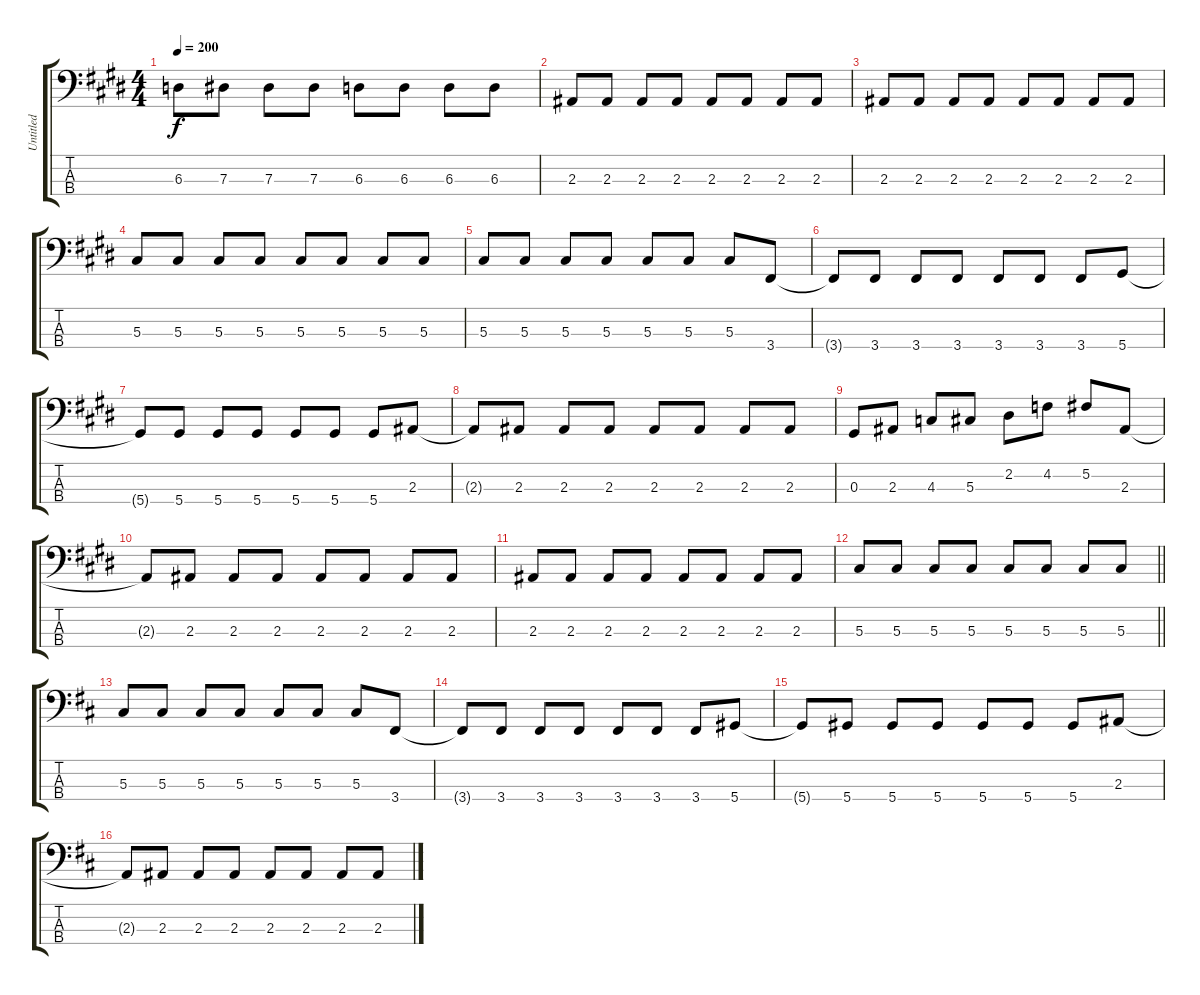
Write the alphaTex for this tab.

\track ("Untitled" "Untitled") {instrument electricbassfinger}
\staff {score tabs}
\tuning (Gb2 Db2 Ab1 Eb1) {hide}
\ts (4 4)
\tempo 200
\clef f4
\ks c#minor
6.3{t}.8{dy f} 7.3.8 7.3.8 7.3.8 6.3.8 6.3.8 6.3.8 6.3.8 |
2.3.8 2.3.8 2.3.8 2.3.8 2.3.8 2.3.8 2.3.8 2.3.8 |
\ks e
2.3.8 2.3.8 2.3.8 2.3.8 2.3.8 2.3.8 2.3.8 2.3.8 |
\ks c#minor
5.3.8 5.3.8 5.3.8 5.3.8 5.3.8 5.3.8 5.3.8 5.3.8 |
5.3.8 5.3.8 5.3.8 5.3.8 5.3.8 5.3.8 5.3.8 3.4.8 |
3.4{t}.8 3.4.8 3.4.8 3.4.8 3.4.8 3.4.8 3.4.8 5.4.8 |
\ks e
5.4{t}.8 5.4.8 5.4.8 5.4.8 5.4.8 5.4.8 5.4.8 2.3.8 |
\ks c#minor
2.3{t}.8 2.3.8 2.3.8 2.3.8 2.3.8 2.3.8 2.3.8 2.3.8 |
0.3.8 2.3.8 4.3.8 5.3.8 2.2.8 4.2.8 5.2.8 2.3.8 |
2.3{t}.8 2.3.8 2.3.8 2.3.8 2.3.8 2.3.8 2.3.8 2.3.8 |
\ks e
2.3.8 2.3.8 2.3.8 2.3.8 2.3.8 2.3.8 2.3.8 2.3.8 |
\barLineRight lightlight
\ks c#minor
5.3.8 5.3.8 5.3.8 5.3.8 5.3.8 5.3.8 5.3.8 5.3.8 |
\ks d
5.3.8 5.3.8 5.3.8 5.3.8 5.3.8 5.3.8 5.3.8 3.4.8 |
3.4{t}.8 3.4.8 3.4.8 3.4.8 3.4.8 3.4.8 3.4.8 5.4.8 |
5.4{t}.8 5.4.8 5.4.8 5.4.8 5.4.8 5.4.8 5.4.8 2.3.8 |
2.3{t}.8 2.3.8 2.3.8 2.3.8 2.3.8 2.3.8 2.3.8 2.3.8
